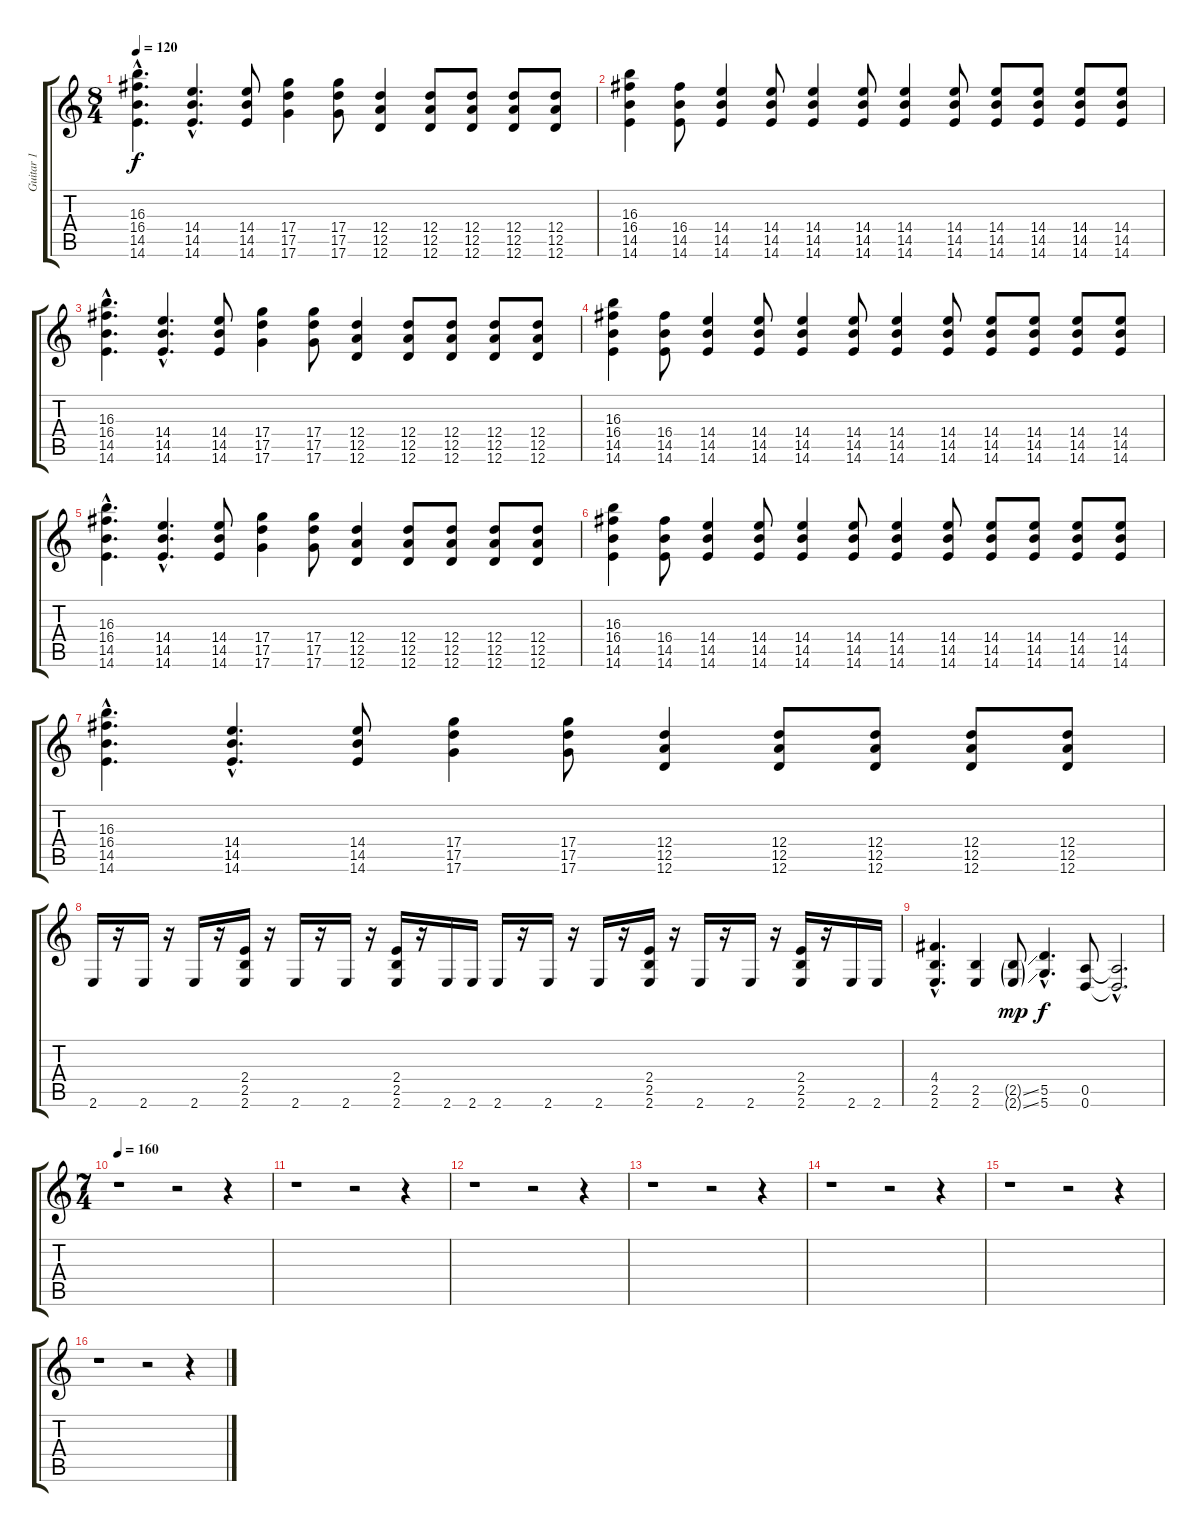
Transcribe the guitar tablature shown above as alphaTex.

\track ("Guitar 1" "Guitar 1") {instrument overdrivenguitar}
\staff {score tabs}
\tuning (E4 B3 G3 D3 A2 D2) {hide}
\ts (8 4)
\tempo 120
\clef g2
\ks c
(16.3{hac} 16.4{hac} 14.5{hac} 14.6{hac}).4{d dy f} (14.4{hac} 14.5{hac} 14.6{hac}).4{d} (14.4 14.5 14.6).8 (17.4 17.5 17.6).4 (17.4 17.5 17.6).8 (12.4 12.5 12.6).4 (12.4 12.5 12.6).8 (12.4 12.5 12.6).8 (12.4 12.5 12.6).8 (12.4 12.5 12.6).8 |
(16.3 16.4 14.5 14.6).4 (16.4 14.5 14.6).8 (14.4 14.5 14.6).4 (14.4 14.5 14.6).8 (14.4 14.5 14.6).4 (14.4 14.5 14.6).8 (14.4 14.5 14.6).4 (14.4 14.5 14.6).8 (14.4 14.5 14.6).8 (14.4 14.5 14.6).8 (14.4 14.5 14.6).8 (14.4 14.5 14.6).8 |
(16.3{hac} 16.4{hac} 14.5{hac} 14.6{hac}).4{d} (14.4{hac} 14.5{hac} 14.6{hac}).4{d} (14.4 14.5 14.6).8 (17.4 17.5 17.6).4 (17.4 17.5 17.6).8 (12.4 12.5 12.6).4 (12.4 12.5 12.6).8 (12.4 12.5 12.6).8 (12.4 12.5 12.6).8 (12.4 12.5 12.6).8 |
(16.3 16.4 14.5 14.6).4 (16.4 14.5 14.6).8 (14.4 14.5 14.6).4 (14.4 14.5 14.6).8 (14.4 14.5 14.6).4 (14.4 14.5 14.6).8 (14.4 14.5 14.6).4 (14.4 14.5 14.6).8 (14.4 14.5 14.6).8 (14.4 14.5 14.6).8 (14.4 14.5 14.6).8 (14.4 14.5 14.6).8 |
(16.3{hac} 16.4{hac} 14.5{hac} 14.6{hac}).4{d} (14.4{hac} 14.5{hac} 14.6{hac}).4{d} (14.4 14.5 14.6).8 (17.4 17.5 17.6).4 (17.4 17.5 17.6).8 (12.4 12.5 12.6).4 (12.4 12.5 12.6).8 (12.4 12.5 12.6).8 (12.4 12.5 12.6).8 (12.4 12.5 12.6).8 |
(16.3 16.4 14.5 14.6).4 (16.4 14.5 14.6).8 (14.4 14.5 14.6).4 (14.4 14.5 14.6).8 (14.4 14.5 14.6).4 (14.4 14.5 14.6).8 (14.4 14.5 14.6).4 (14.4 14.5 14.6).8 (14.4 14.5 14.6).8 (14.4 14.5 14.6).8 (14.4 14.5 14.6).8 (14.4 14.5 14.6).8 |
(16.3{hac} 16.4{hac} 14.5{hac} 14.6{hac}).4{d} (14.4{hac} 14.5{hac} 14.6{hac}).4{d} (14.4 14.5 14.6).8 (17.4 17.5 17.6).4 (17.4 17.5 17.6).8 (12.4 12.5 12.6).4 (12.4 12.5 12.6).8 (12.4 12.5 12.6).8 (12.4 12.5 12.6).8 (12.4 12.5 12.6).8 |
2.6.16 r.16 2.6.16 r.16 2.6.16 r.16 (2.4 2.5 2.6).16 r.16 2.6.16 r.16 2.6.16 r.16 (2.4 2.5 2.6).16 r.16 2.6.16 2.6.16 2.6.16 r.16 2.6.16 r.16 2.6.16 r.16 (2.4 2.5 2.6).16 r.16 2.6.16 r.16 2.6.16 r.16 (2.4 2.5 2.6).16 r.16 2.6.16 2.6.16 |
(4.4{hac} 2.5{hac} 2.6{hac}).4{d} (2.5 2.6).4 (2.5{ss g} 2.6{ss g}).8{dy mp} (5.5{hac} 5.6{hac}).4{d dy f} (0.5 0.6).8 (0.5{hac t} 0.6{hac t}).2{d} |
\ts (7 4)
\tempo 160
r.1 r.2 r.4 |
r.1 r.2 r.4 |
r.1 r.2 r.4 |
r.1 r.2 r.4 |
r.1 r.2 r.4 |
r.1 r.2 r.4 |
r.1 r.2 r.4
